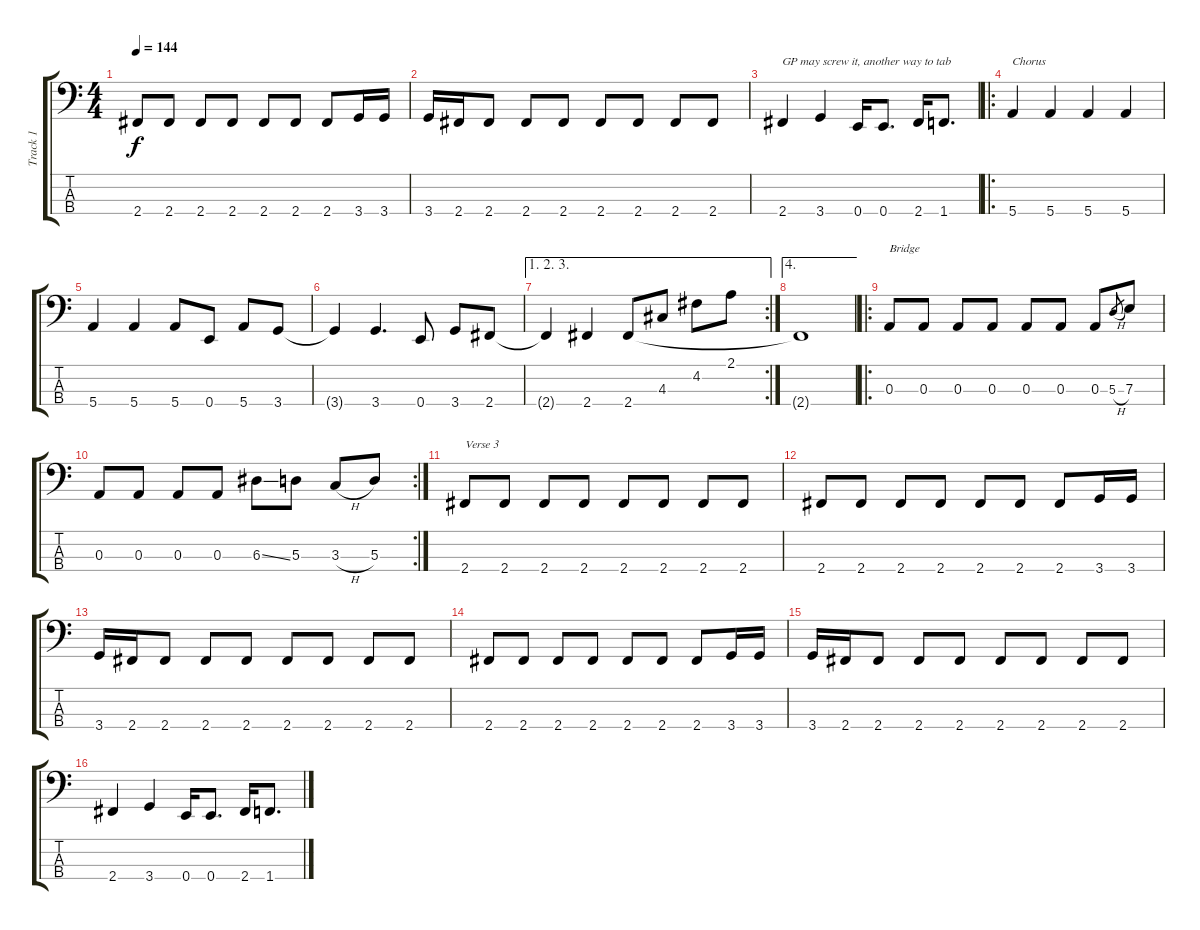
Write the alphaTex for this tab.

\track ("Track 1" "Track 1") {instrument acousticguitarsteel}
\staff {score tabs}
\tuning (G2 D2 A1 E1) {hide}
\ts (4 4)
\tempo 144
\clef f4
\ks c
2.4.8{dy f} 2.4.8 2.4.8 2.4.8 2.4.8 2.4.8 2.4.8 3.4.16 3.4.16 |
3.4.16 2.4.16 2.4.8 2.4.8 2.4.8 2.4.8 2.4.8 2.4.8 2.4.8 |
2.4.4{txt "GP may screw it, another way to tab"} 3.4.4 0.4.16 0.4.8{d} 2.4.16 1.4.8{d} |
\ro
5.4.4{txt "Chorus"} 5.4.4 5.4.4 5.4.4 |
5.4.4 5.4.4 5.4.8 0.4.8 5.4.8 3.4.8 |
3.4{t}.4 3.4.4{d} 0.4.8 3.4.8 2.4.8 |
\ae (1 2 3)
\rc 2
2.4{t}.4 2.4.4 2.4.8 4.3.8 4.2.8 2.1.8 |
\ae 4
2.4{t}.1 |
\ro
0.3.8{txt "Bridge"} 0.3.8 0.3.8 0.3.8 0.3.8 0.3.8 0.3.8 5.3{h}.8{gr} 7.3.8 |
\rc 2
0.3.8 0.3.8 0.3.8 0.3.8 6.3{ss}.8 5.3.8 3.3{h}.8 5.3.8 |
2.4.8{txt "Verse 3"} 2.4.8 2.4.8 2.4.8 2.4.8 2.4.8 2.4.8 2.4.8 |
2.4.8 2.4.8 2.4.8 2.4.8 2.4.8 2.4.8 2.4.8 3.4.16 3.4.16 |
3.4.16 2.4.16 2.4.8 2.4.8 2.4.8 2.4.8 2.4.8 2.4.8 2.4.8 |
2.4.8 2.4.8 2.4.8 2.4.8 2.4.8 2.4.8 2.4.8 3.4.16 3.4.16 |
3.4.16 2.4.16 2.4.8 2.4.8 2.4.8 2.4.8 2.4.8 2.4.8 2.4.8 |
2.4.4 3.4.4 0.4.16 0.4.8{d} 2.4.16 1.4.8{d}
